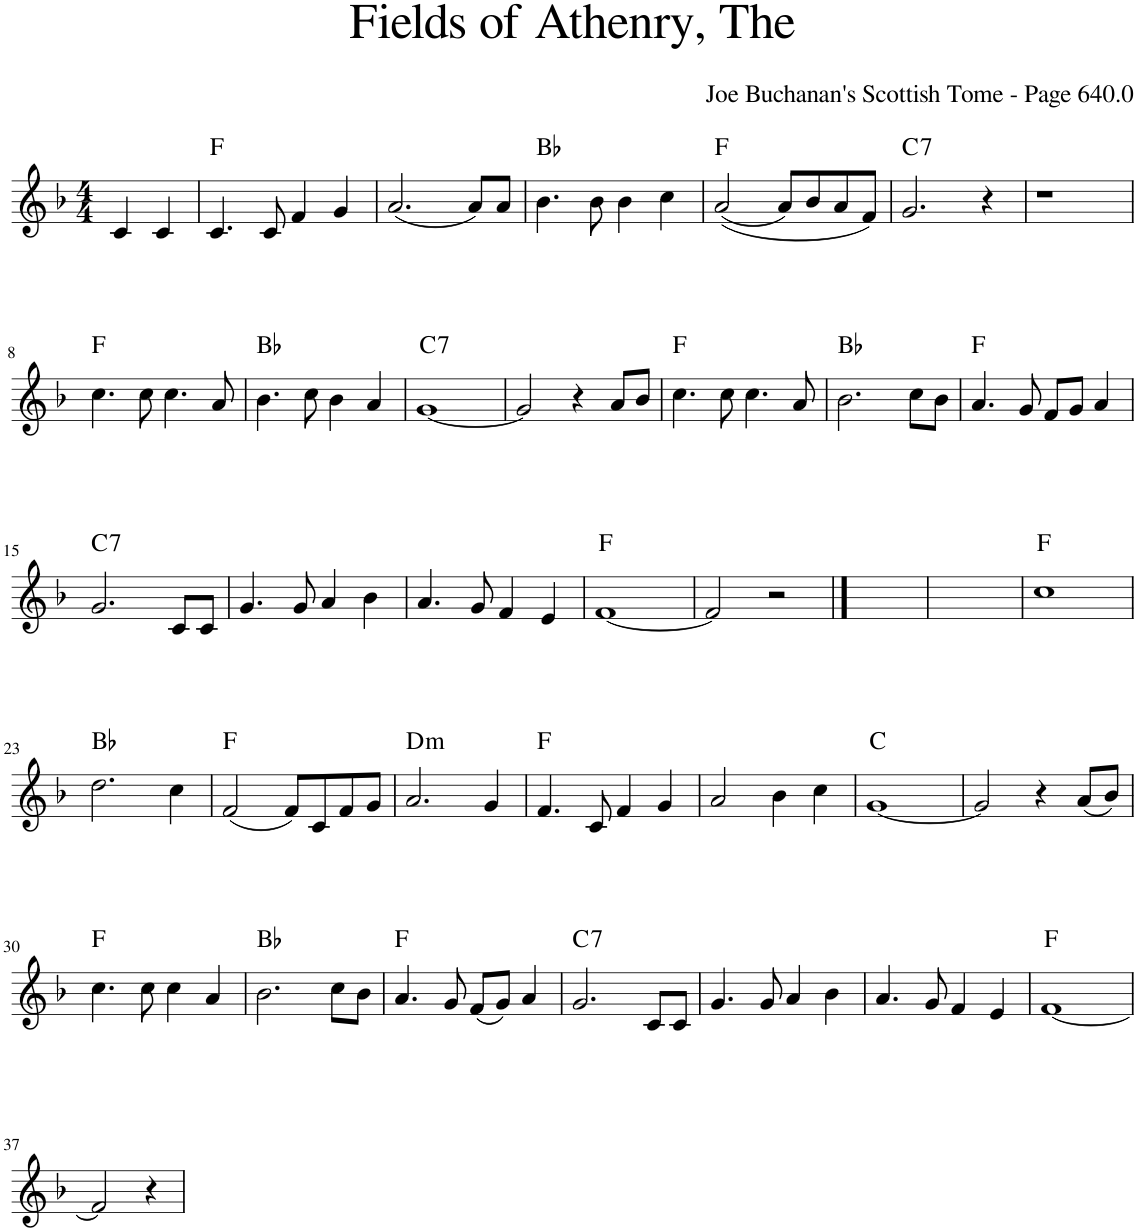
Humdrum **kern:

**kern	**harte
*part1	*part1
*staff1	*
*I"Piano	*
*I'Pno	*
*clefG2	*
*k[b-]	*
*F:	*
*M4/4	*
=1	=1
4c/	.
4c/	.
=2	=2
4.c/	F:maj
8c/	.
4f/	.
4g/	.
=3	=3
(2.a/	.
8a/L)	.
8a/J	.
=4	=4
4.b-\	Bb:maj
8b-\	.
4b-\	.
4cc\	.
=5	=5
((2a/	F:maj
8a/L)	.
8b-/	.
8a/	.
8f/J)	.
=6	=6
!	!LO:H:kt=7
2.g/	C:7
4r	.
=7	=7
1r	.
!!LO:LB:g=z
=8	=8
4.cc\	F:maj
8cc\	.
4.cc\	.
8a/	.
=9	=9
4.b-\	Bb:maj
8cc\	.
4b-\	.
4a/	.
=10	=10
!	!LO:H:kt=7
[1g	C:7
=11	=11
2g/]	.
4r	.
8a/L	.
8b-/J	.
=12	=12
4.cc\	F:maj
8cc\	.
4.cc\	.
8a/	.
=13	=13
2.b-\	Bb:maj
8cc\L	.
8b-\J	.
=14	=14
4.a/	F:maj
8g/	.
8f/L	.
8g/J	.
4a/	.
!!LO:LB:g=z
=15	=15
!	!LO:H:kt=7
2.g/	C:7
8c/L	.
8c/J	.
=16	=16
4.g/	.
8g/	.
4a/	.
4b-\	.
=17	=17
4.a/	.
8g/	.
4f/	.
4e/	.
=18	=18
[1f	F:maj
=19	=19
2f/]	.
2r	.
==20	==20
1ryy	.
=21	=21
1ryy	.
=22	=22
1cc	F:maj
!!LO:LB:g=z
=23	=23
2.dd\	Bb:maj
4cc\	.
=24	=24
(2f/	F:maj
8f/L)	.
8c/	.
8f/	.
8g/J	.
=25	=25
!	!LO:H:kt=m
2.a/	D:min
4g/	.
=26	=26
4.f/	F:maj
8c/	.
4f/	.
4g/	.
=27	=27
2a/	.
4b-\	.
4cc\	.
=28	=28
[1g	C:maj
=29	=29
2g/]	.
4r	.
(8a/L	.
8b-/J)	.
!!LO:LB:g=z
=30	=30
4.cc\	F:maj
8cc\	.
4cc\	.
4a/	.
=31	=31
2.b-\	Bb:maj
8cc\L	.
8b-\J	.
=32	=32
4.a/	F:maj
8g/	.
(8f/L	.
8g/J)	.
4a/	.
=33	=33
!	!LO:H:kt=7
2.g/	C:7
8c/L	.
8c/J	.
=34	=34
4.g/	.
8g/	.
4a/	.
4b-\	.
=35	=35
4.a/	.
8g/	.
4f/	.
4e/	.
=36	=36
[1f	F:maj
!!LO:LB:g=z
=37	=37
2f/]	.
4r	.
=	=
*-	*-
